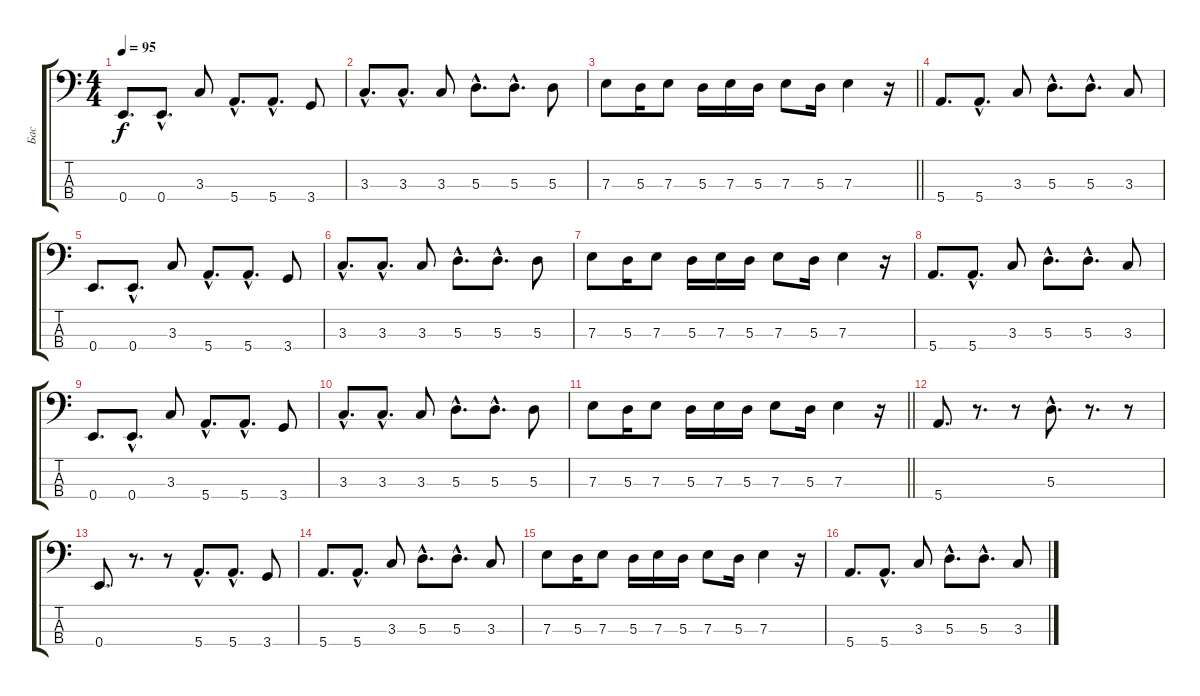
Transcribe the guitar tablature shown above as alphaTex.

\track ("Бас" "Бас") {instrument electricbasspick}
\staff {score tabs}
\tuning (G2 D2 A1 E1) {hide}
\ts (4 4)
\tempo 95
\clef f4
\ks c
0.4.8{d dy f} 0.4{hac}.8{d} 3.3.8 5.4{hac}.8{d} 5.4{hac}.8{d} 3.4.8 |
3.3{hac}.8{d} 3.3{hac}.8{d} 3.3.8 5.3{hac}.8{d} 5.3{hac}.8{d} 5.3.8 |
\barLineRight lightlight
7.3.8 5.3.16 7.3.8 5.3.16 7.3.16 5.3.16 7.3.8 5.3.16 7.3.4 r.16 |
5.4.8{d} 5.4{hac}.8{d} 3.3.8 5.3{hac}.8{d} 5.3{hac}.8{d} 3.3.8 |
0.4.8{d} 0.4{hac}.8{d} 3.3.8 5.4{hac}.8{d} 5.4{hac}.8{d} 3.4.8 |
3.3{hac}.8{d} 3.3{hac}.8{d} 3.3.8 5.3{hac}.8{d} 5.3{hac}.8{d} 5.3.8 |
7.3.8 5.3.16 7.3.8 5.3.16 7.3.16 5.3.16 7.3.8 5.3.16 7.3.4 r.16 |
5.4.8{d} 5.4{hac}.8{d} 3.3.8 5.3{hac}.8{d} 5.3{hac}.8{d} 3.3.8 |
0.4.8{d} 0.4{hac}.8{d} 3.3.8 5.4{hac}.8{d} 5.4{hac}.8{d} 3.4.8 |
3.3{hac}.8{d} 3.3{hac}.8{d} 3.3.8 5.3{hac}.8{d} 5.3{hac}.8{d} 5.3.8 |
\barLineRight lightlight
7.3.8 5.3.16 7.3.8 5.3.16 7.3.16 5.3.16 7.3.8 5.3.16 7.3.4 r.16 |
5.4.8{d} r.8{d} r.8 5.3{hac}.8{d} r.8{d} r.8 |
0.4.8{d} r.8{d} r.8 5.4{hac}.8{d} 5.4{hac}.8{d} 3.4.8 |
5.4.8{d} 5.4{hac}.8{d} 3.3.8 5.3{hac}.8{d} 5.3{hac}.8{d} 3.3.8 |
7.3.8 5.3.16 7.3.8 5.3.16 7.3.16 5.3.16 7.3.8 5.3.16 7.3.4 r.16 |
5.4.8{d} 5.4{hac}.8{d} 3.3.8 5.3{hac}.8{d} 5.3{hac}.8{d} 3.3.8
